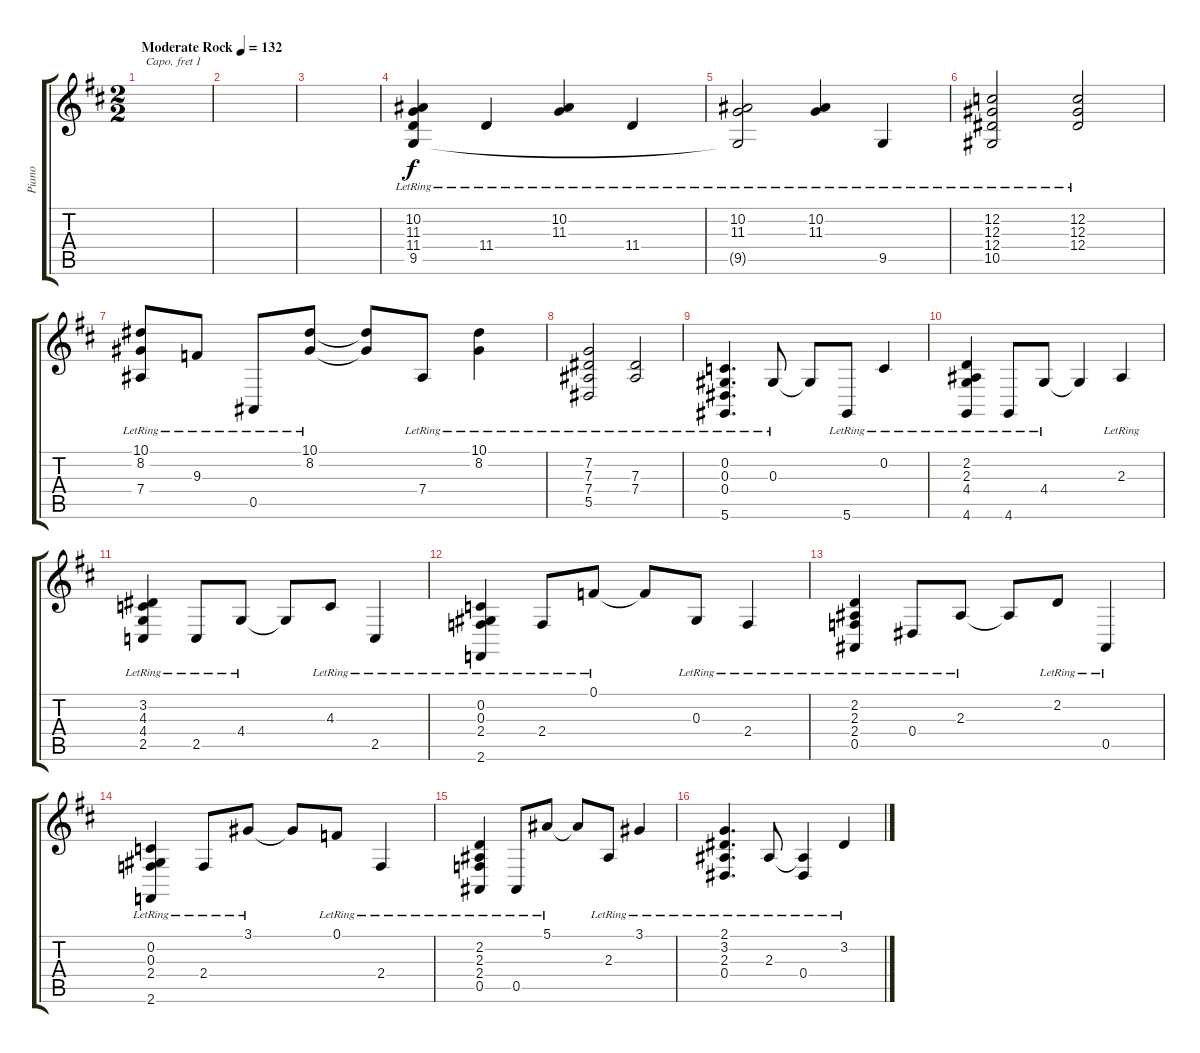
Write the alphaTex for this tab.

\track ("Piano" "Piano") {instrument acousticgrandpiano}
\staff {score tabs}
\capo 1
\tuning (E4 B3 G3 D3 A2 D2) {hide}
\ts (2 2)
\tempo (132 "Moderate Rock")
\clef g2
\ks d
|
|
|
(10.2{lr} 11.3{lr} 11.4{lr} 9.5{lr}).4 11.4{lr}.4 (10.2{lr} 11.3{lr}).4 11.4{lr}.4 |
(10.2{lr} 11.3{lr} 9.5{t}).2 (10.2{lr} 11.3{lr}).4 9.5{lr}.4 |
(12.2{lr} 12.3{lr} 12.4{lr} 10.5{lr}).2 (12.2{lr} 12.3{lr} 12.4{lr}).2 |
(10.1{lr} 8.2{lr} 7.4{lr}).8 9.3{lr}.8 0.5{lr}.8 (10.1{lr} 8.2{lr}).8 (10.1{t} 8.2{t}).8 7.4{lr}.8 (10.1{lr} 8.2{lr}).4 |
(7.2{lr} 7.3{lr} 7.4{lr} 5.5{lr}).2 (7.3{lr} 7.4{lr}).2 |
(0.2{lr} 0.3{lr} 0.4{lr} 5.6{lr}).4{d} 0.3{lr}.8 0.3{t}.8 5.6{lr}.8 0.2{lr}.4 |
(2.2{lr} 2.3{lr} 4.4{lr} 4.6{lr}).4 4.6{lr}.8 4.4{lr}.8 4.4{t}.4 2.3{lr}.4 |
(3.2{lr} 4.3{lr} 4.4{lr} 2.5{lr}).4 2.5{lr}.8 4.4{lr}.8 4.4{t}.8 4.3{lr}.8 2.5{lr}.4 |
(0.2{lr} 0.3{lr} 2.4{lr} 2.6{lr}).4 2.4{lr}.8 0.1{lr}.8 0.1{t}.8 0.3{lr}.8 2.4{lr}.4 |
(2.2{lr} 2.3{lr} 2.4{lr} 0.5{lr}).4 0.4{lr}.8 2.3{lr}.8 2.3{t}.8 2.2{lr}.8 0.5{lr}.4 |
(0.2{lr} 0.3{lr} 2.4{lr} 2.6{lr}).4 2.4{lr}.8 3.1{lr}.8 3.1{t}.8 0.1{lr}.8 2.4{lr}.4 |
(2.2{lr} 2.3{lr} 2.4{lr} 0.5{lr}).4 0.5{lr}.8 5.1{lr}.8 5.1{t}.8 2.3{lr}.8 3.1{lr}.4 |
(2.1{lr} 3.2{lr} 2.3{lr} 0.4{lr}).4{d} 2.3{lr}.8 (2.3{t} 0.4{lr}).4 3.2{lr}.4
